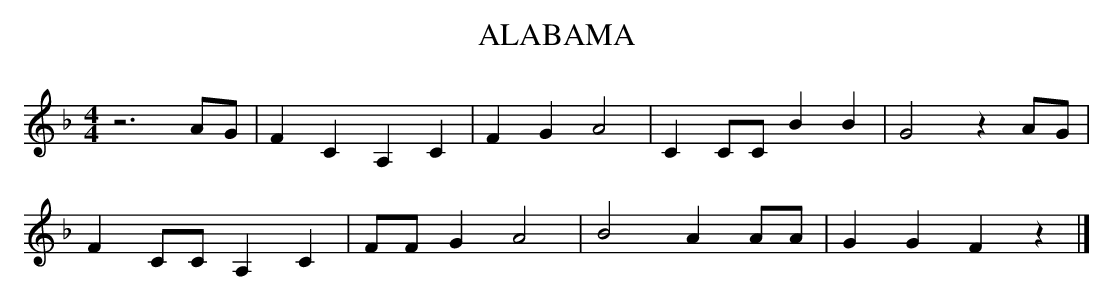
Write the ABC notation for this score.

X:1
T:ALABAMA
M:4/4
L:1/8
K:F
z6AG|F2C2A,2C2|F2G2A4|C2CC B2B2|G4z2AG|
F2CC A,2C2|FF G2A4|B4A2AA|G2G2F2z2|]
